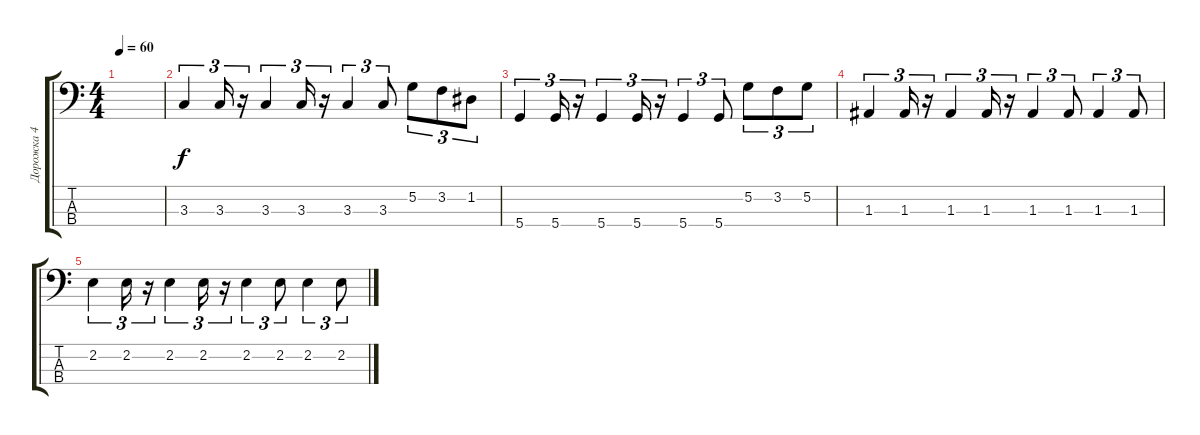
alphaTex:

\track ("Дорожка 4" "Дорожка 4") {instrument electricbasspick}
\staff {score tabs}
\tuning (G2 D2 A1 D1) {hide}
\ts (4 4)
\tempo 60
\clef f4
\ks c
|
3.3.4{tu (3 2)} 3.3.16{tu (3 2)} r.16{tu (3 2)} 3.3.4{tu (3 2)} 3.3.16{tu (3 2)} r.16{tu (3 2)} 3.3.4{tu (3 2)} 3.3.8{tu (3 2)} 5.2.8{tu (3 2)} 3.2.8{tu (3 2)} 1.2.8{tu (3 2)} |
5.4.4{tu (3 2)} 5.4.16{tu (3 2)} r.16{tu (3 2)} 5.4.4{tu (3 2)} 5.4.16{tu (3 2)} r.16{tu (3 2)} 5.4.4{tu (3 2)} 5.4.8{tu (3 2)} 5.2.8{tu (3 2)} 3.2.8{tu (3 2)} 5.2.8{tu (3 2)} |
1.3.4{tu (3 2)} 1.3.16{tu (3 2)} r.16{tu (3 2)} 1.3.4{tu (3 2)} 1.3.16{tu (3 2)} r.16{tu (3 2)} 1.3.4{tu (3 2)} 1.3.8{tu (3 2)} 1.3.4{tu (3 2)} 1.3.8{tu (3 2)} |
2.2.4{tu (3 2)} 2.2.16{tu (3 2)} r.16{tu (3 2)} 2.2.4{tu (3 2)} 2.2.16{tu (3 2)} r.16{tu (3 2)} 2.2.4{tu (3 2)} 2.2.8{tu (3 2)} 2.2.4{tu (3 2)} 2.2.8{tu (3 2)}
